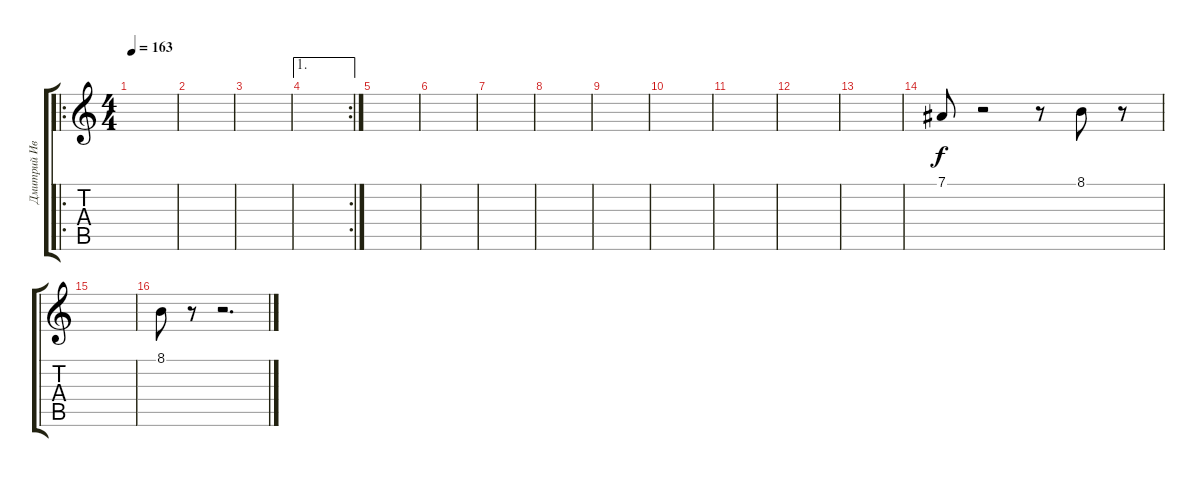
\track ("Дмитрий Иванов" "Дмитрий Ив") {instrument orchestralharp}
\staff {score tabs}
\tuning (Eb4 Bb3 Gb3 Db3 Ab2 Eb2) {hide}
\ro
\ts (4 4)
\tempo 163
\clef g2
\ks c
|
|
|
\ae 1
\rc 2
|
|
|
|
|
|
|
|
|
|
7.1.8 r.2 r.8 8.1.8 r.8 |
|
8.1.8 r.8 r.2{d}
